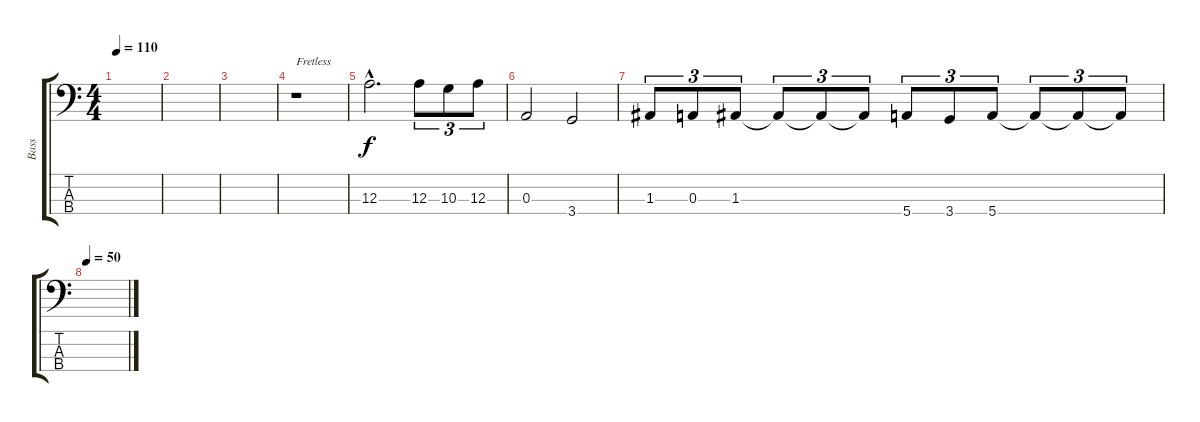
\track ("Bass" "Bass") {instrument electricbasspick}
\staff {score tabs}
\tuning (G2 D2 A1 E1) {hide}
\ts (4 4)
\tempo 110
\clef f4
\ks c
|
|
|
r.1{txt "Fretless" volume 16 instrument fretlessbass} |
12.3{hac}.2{d} 12.3.8{tu (3 2)} 10.3.8{tu (3 2)} 12.3.8{tu (3 2)} |
0.3.2 3.4.2 |
1.3.8{tu (3 2)} 0.3.8{tu (3 2)} 1.3.8{tu (3 2)} 1.3{t}.8{tu (3 2)} 1.3{t}.8{tu (3 2)} 1.3{t}.8{tu (3 2)} 5.4.8{tu (3 2)} 3.4.8{tu (3 2)} 5.4.8{tu (3 2)} 5.4{t}.8{tu (3 2)} 5.4{t}.8{tu (3 2)} 5.4{t}.8{tu (3 2)} |
\tempo 50
